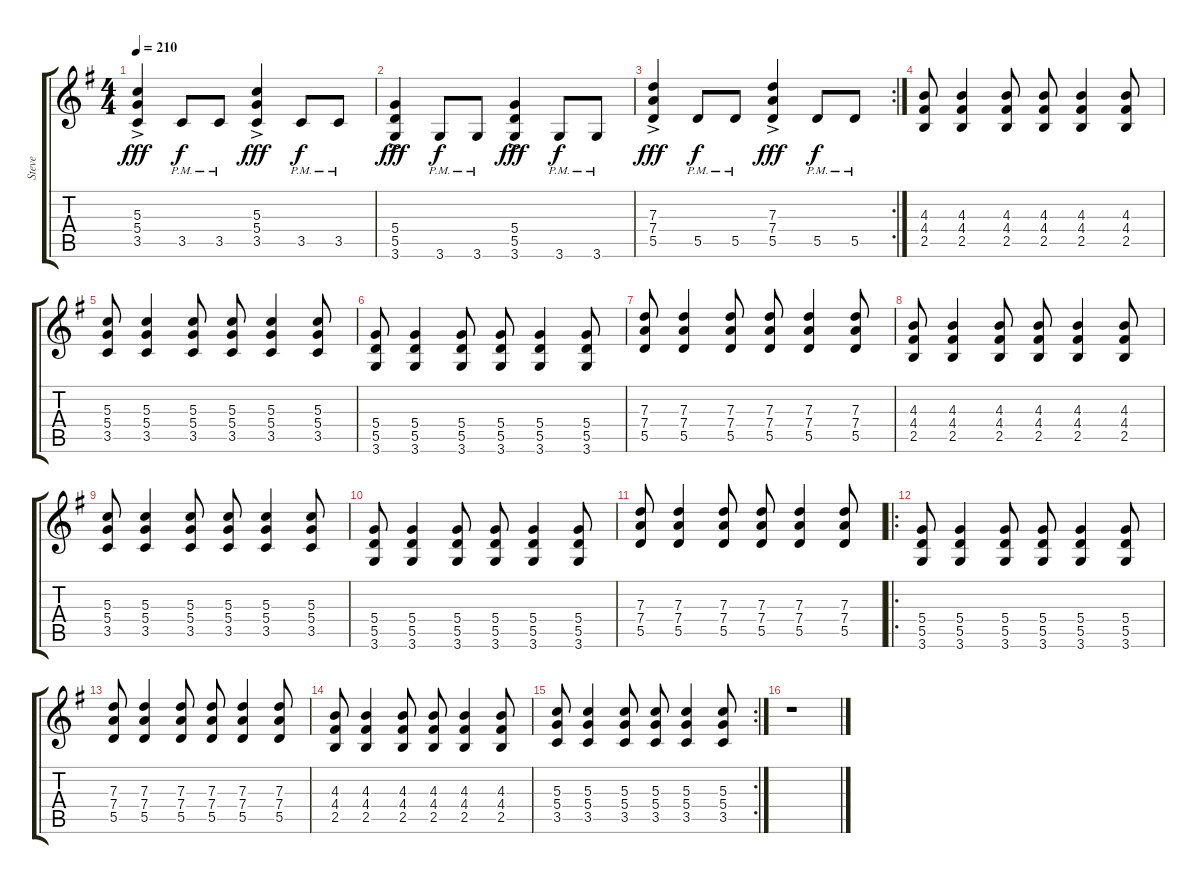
\track ("Steve" "Steve") {instrument distortionguitar}
\staff {score tabs}
\tuning (E4 B3 G3 D3 A2 E2) {hide}
\ts (4 4)
\tempo 210
\clef g2
\ks g
(5.3 5.4 3.5{ac}).4{dy fff} 3.5{pm}.8{dy f} 3.5{pm}.8 (5.3 5.4 3.5{ac}).4{dy fff} 3.5{pm}.8{dy f} 3.5{pm}.8 |
(5.4 5.5{ac} 3.6).4{dy fff} 3.6{pm}.8{dy f} 3.6{pm}.8 (5.4 5.5{ac} 3.6).4{dy fff} 3.6{pm}.8{dy f} 3.6{pm}.8 |
\rc 2
(7.3 7.4 5.5{ac}).4{dy fff} 5.5{pm}.8{dy f} 5.5{pm}.8 (7.3 7.4 5.5{ac}).4{dy fff} 5.5{pm}.8{dy f} 5.5{pm}.8 |
(4.3 4.4 2.5).8 (4.3 4.4 2.5).4 (4.3 4.4 2.5).8 (4.3 4.4 2.5).8 (4.3 4.4 2.5).4 (4.3 4.4 2.5).8 |
(5.3 5.4 3.5).8 (5.3 5.4 3.5).4 (5.3 5.4 3.5).8 (5.3 5.4 3.5).8 (5.3 5.4 3.5).4 (5.3 5.4 3.5).8 |
(5.4 5.5 3.6).8 (5.4 5.5 3.6).4 (5.4 5.5 3.6).8 (5.4 5.5 3.6).8 (5.4 5.5 3.6).4 (5.4 5.5 3.6).8 |
(7.3 7.4 5.5).8 (7.3 7.4 5.5).4 (7.3 7.4 5.5).8 (7.3 7.4 5.5).8 (7.3 7.4 5.5).4 (7.3 7.4 5.5).8 |
(4.3 4.4 2.5).8 (4.3 4.4 2.5).4 (4.3 4.4 2.5).8 (4.3 4.4 2.5).8 (4.3 4.4 2.5).4 (4.3 4.4 2.5).8 |
(5.3 5.4 3.5).8 (5.3 5.4 3.5).4 (5.3 5.4 3.5).8 (5.3 5.4 3.5).8 (5.3 5.4 3.5).4 (5.3 5.4 3.5).8 |
(5.4 5.5 3.6).8 (5.4 5.5 3.6).4 (5.4 5.5 3.6).8 (5.4 5.5 3.6).8 (5.4 5.5 3.6).4 (5.4 5.5 3.6).8 |
(7.3 7.4 5.5).8 (7.3 7.4 5.5).4 (7.3 7.4 5.5).8 (7.3 7.4 5.5).8 (7.3 7.4 5.5).4 (7.3 7.4 5.5).8 |
\ro
(5.4 5.5 3.6).8 (5.4 5.5 3.6).4 (5.4 5.5 3.6).8 (5.4 5.5 3.6).8 (5.4 5.5 3.6).4 (5.4 5.5 3.6).8 |
(7.3 7.4 5.5).8 (7.3 7.4 5.5).4 (7.3 7.4 5.5).8 (7.3 7.4 5.5).8 (7.3 7.4 5.5).4 (7.3 7.4 5.5).8 |
(4.3 4.4 2.5).8 (4.3 4.4 2.5).4 (4.3 4.4 2.5).8 (4.3 4.4 2.5).8 (4.3 4.4 2.5).4 (4.3 4.4 2.5).8 |
\rc 2
(5.3 5.4 3.5).8 (5.3 5.4 3.5).4 (5.3 5.4 3.5).8 (5.3 5.4 3.5).8 (5.3 5.4 3.5).4 (5.3 5.4 3.5).8 |
r.1
